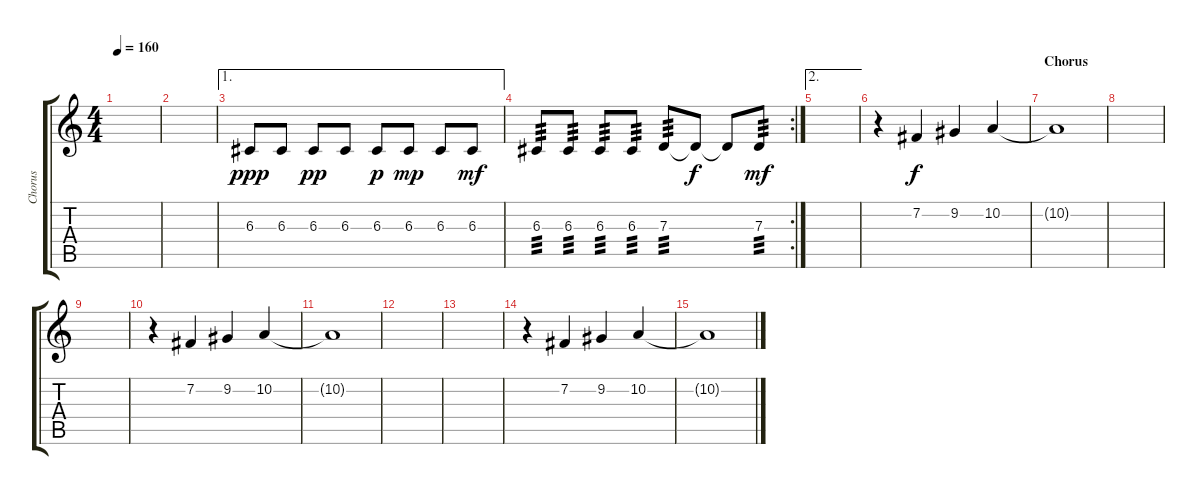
\track ("Chorus" "Chorus") {instrument clarinet}
\staff {score tabs}
\tuning (E4 B3 G3 D3 A2 E2) {hide}
\ts (4 4)
\tempo 160
\clef g2
\ks c
|
|
\ae 1
6.3.8{dy ppp instrument fx8scifi} 6.3.8 6.3.8{dy pp} 6.3.8 6.3.8{dy p} 6.3.8{dy mp} 6.3.8 6.3.8{dy mf} |
\rc 2
6.3.8{tp 3} 6.3.8{tp 3} 6.3.8{tp 3} 6.3.8{tp 3} 7.3.8{tp 3} 7.3{t}.8{dy f} 7.3{t}.8 7.3.8{tp 3 dy mf} |
\ae 2
|
r.4{instrument clarinet} 7.2.4{dy f} 9.2.4 10.2.4 |
\section ("" "Chorus")
10.2{t}.1 |
|
|
r.4 7.2.4 9.2.4 10.2.4 |
10.2{t}.1 |
|
|
r.4{instrument clarinet} 7.2.4 9.2.4 10.2.4 |
10.2{t}.1
